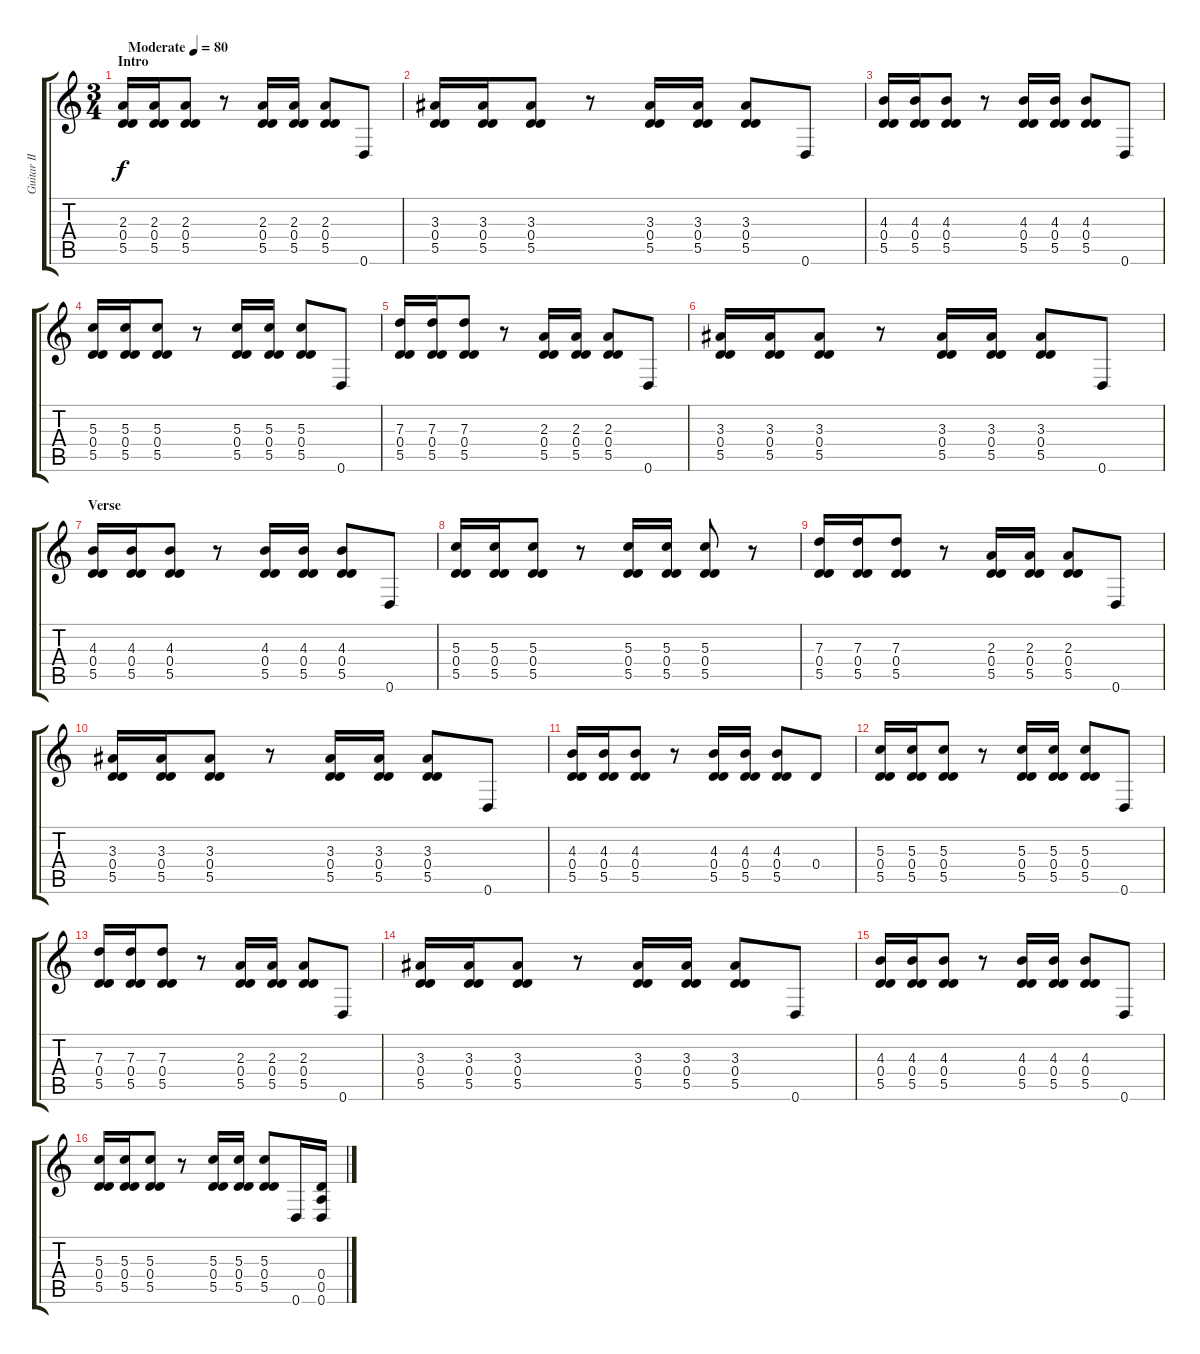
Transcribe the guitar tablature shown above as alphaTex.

\track ("Guitar II" "Guitar II") {instrument acousticguitarsteel}
\staff {score tabs}
\tuning (D4 A3 G3 D3 A2 D2) {hide}
\ts (3 4)
\section ("" "Intro")
\tempo (80 "Moderate")
\clef g2
\ks c
(2.3 0.4 5.5).16{dy f instrument acousticguitarsteel} (2.3 0.4 5.5).16 (2.3 0.4 5.5).8 r.8 (2.3 0.4 5.5).16 (2.3 0.4 5.5).16 (2.3 0.4 5.5).8 0.6.8 |
(3.3 0.4 5.5).16 (3.3 0.4 5.5).16 (3.3 0.4 5.5).8 r.8 (3.3 0.4 5.5).16 (3.3 0.4 5.5).16 (3.3 0.4 5.5).8 0.6.8 |
(4.3 0.4 5.5).16 (4.3 0.4 5.5).16 (4.3 0.4 5.5).8 r.8 (4.3 0.4 5.5).16 (4.3 0.4 5.5).16 (4.3 0.4 5.5).8 0.6.8 |
(5.3 0.4 5.5).16 (5.3 0.4 5.5).16 (5.3 0.4 5.5).8 r.8 (5.3 0.4 5.5).16 (5.3 0.4 5.5).16 (5.3 0.4 5.5).8 0.6.8 |
(7.3 0.4 5.5).16 (7.3 0.4 5.5).16 (7.3 0.4 5.5).8 r.8 (2.3 0.4 5.5).16 (2.3 0.4 5.5).16 (2.3 0.4 5.5).8 0.6.8 |
(3.3 0.4 5.5).16 (3.3 0.4 5.5).16 (3.3 0.4 5.5).8 r.8 (3.3 0.4 5.5).16 (3.3 0.4 5.5).16 (3.3 0.4 5.5).8 0.6.8 |
\section ("" "Verse")
(4.3 0.4 5.5).16 (4.3 0.4 5.5).16 (4.3 0.4 5.5).8 r.8 (4.3 0.4 5.5).16 (4.3 0.4 5.5).16 (4.3 0.4 5.5).8 0.6.8 |
(5.3 0.4 5.5).16 (5.3 0.4 5.5).16 (5.3 0.4 5.5).8 r.8 (5.3 0.4 5.5).16 (5.3 0.4 5.5).16 (5.3 0.4 5.5).8 r.8 |
(7.3 0.4 5.5).16 (7.3 0.4 5.5).16 (7.3 0.4 5.5).8 r.8 (2.3 0.4 5.5).16 (2.3 0.4 5.5).16 (2.3 0.4 5.5).8 0.6.8 |
(3.3 0.4 5.5).16 (3.3 0.4 5.5).16 (3.3 0.4 5.5).8 r.8 (3.3 0.4 5.5).16 (3.3 0.4 5.5).16 (3.3 0.4 5.5).8 0.6.8 |
(4.3 0.4 5.5).16 (4.3 0.4 5.5).16 (4.3 0.4 5.5).8 r.8 (4.3 0.4 5.5).16 (4.3 0.4 5.5).16 (4.3 0.4 5.5).8 0.4.8 |
(5.3 0.4 5.5).16 (5.3 0.4 5.5).16 (5.3 0.4 5.5).8 r.8 (5.3 0.4 5.5).16 (5.3 0.4 5.5).16 (5.3 0.4 5.5).8 0.6.8 |
(7.3 0.4 5.5).16 (7.3 0.4 5.5).16 (7.3 0.4 5.5).8 r.8 (2.3 0.4 5.5).16 (2.3 0.4 5.5).16 (2.3 0.4 5.5).8 0.6.8 |
(3.3 0.4 5.5).16 (3.3 0.4 5.5).16 (3.3 0.4 5.5).8 r.8 (3.3 0.4 5.5).16 (3.3 0.4 5.5).16 (3.3 0.4 5.5).8 0.6.8 |
(4.3 0.4 5.5).16 (4.3 0.4 5.5).16 (4.3 0.4 5.5).8 r.8 (4.3 0.4 5.5).16 (4.3 0.4 5.5).16 (4.3 0.4 5.5).8 0.6.8 |
(5.3 0.4 5.5).16 (5.3 0.4 5.5).16 (5.3 0.4 5.5).8 r.8 (5.3 0.4 5.5).16 (5.3 0.4 5.5).16 (5.3 0.4 5.5).8 0.6.16 (0.4 0.5 0.6).16
